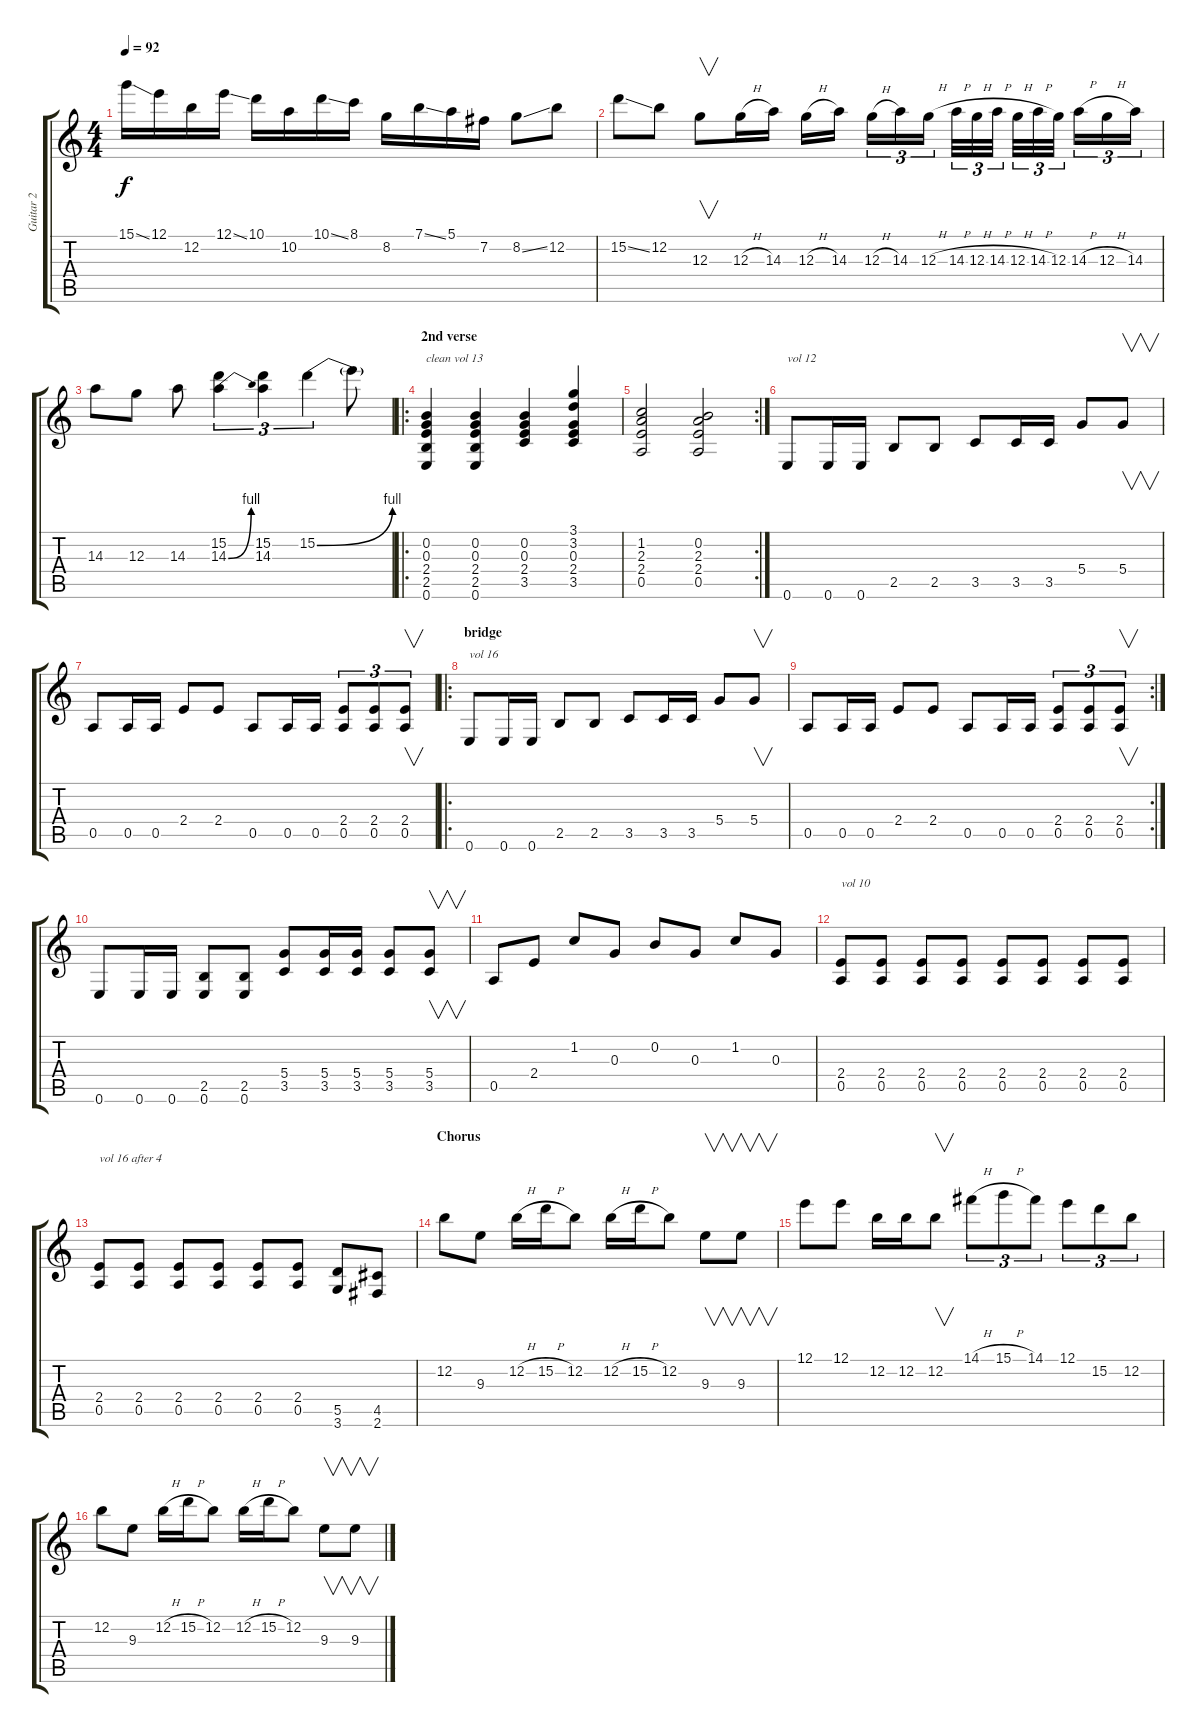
\track ("Guitar 2" "Guitar 2") {instrument electricguitarclean}
\staff {score tabs}
\tuning (E4 B3 G3 D3 A2 E2) {hide}
\ts (4 4)
\tempo 92
\clef g2
\ks c
15.1{ss}.16{dy f} 12.1.16 12.2.16 12.1{ss}.16 10.1.16 10.2.16 10.1{ss}.16 8.1.16 8.2.16 7.1{ss}.16 5.1.16 7.2.16 8.2{ss}.8 12.2.8 |
15.2{ss}.8 12.2.8 12.3.8{v} 12.3{h}.16 14.3.16 12.3{h}.16 14.3.16 12.3{h}.16{tu (3 2)} 14.3.16{tu (3 2)} 12.3{h}.16{tu (3 2)} 14.3{h}.32{tu (3 2)} 12.3{h}.32{tu (3 2)} 14.3{h}.32{tu (3 2)} 12.3{h}.32{tu (3 2)} 14.3{h}.32{tu (3 2)} 12.3.32{tu (3 2)} 14.3{h}.16{tu (3 2)} 12.3{h}.16{tu (3 2)} 14.3.16{tu (3 2)} |
14.3.8 12.3.8 14.3.8 (15.2 14.3{be (bend 0 0 60 4)}).4{tu (3 2)} (15.2 14.3).4{tu (3 2)} 15.2{be (bend 0 0 60 4)}.4{tu (3 2)} 15.2{t}.8 |
\ro
\section ("" "2nd verse")
(0.2 0.3 2.4 2.5 0.6).4{txt "clean vol 13" volume 13 instrument electricguitarclean} (0.2 0.3 2.4 2.5 0.6).4 (0.2 0.3 2.4 3.5).4 (3.1 3.2 0.3 2.4 3.5).4 |
\rc 2
(1.2 2.3 2.4 0.5).2 (0.2 2.3 2.4 0.5).2 |
0.6.8{txt "vol 12" volume 12 instrument distortionguitar} 0.6.16 0.6.16 2.5.8 2.5.8 3.5.8 3.5.16 3.5.16 5.4.8 5.4.8{v} |
0.5.8 0.5.16 0.5.16 2.4.8 2.4.8 0.5.8 0.5.16 0.5.16 (2.4 0.5).8{tu (3 2)} (2.4 0.5).8{tu (3 2)} (2.4 0.5).8{v tu (3 2)} |
\ro
\section ("" "bridge")
0.6.8{txt "vol 16" volume 16} 0.6.16 0.6.16 2.5.8 2.5.8 3.5.8 3.5.16 3.5.16 5.4.8 5.4.8{v} |
\rc 2
0.5.8 0.5.16 0.5.16 2.4.8 2.4.8 0.5.8 0.5.16 0.5.16 (2.4 0.5).8{tu (3 2)} (2.4 0.5).8{tu (3 2)} (2.4 0.5).8{v tu (3 2)} |
0.6.8 0.6.16 0.6.16 (2.5 0.6).8 (2.5 0.6).8 (5.4 3.5).8 (5.4 3.5).16 (5.4 3.5).16 (5.4 3.5).8 (5.4 3.5).8{v} |
0.5.8 2.4.8 1.2.8 0.3.8 0.2.8 0.3.8 1.2.8 0.3.8 |
(2.4 0.5).8{txt "vol 10" volume 10} (2.4 0.5).8 (2.4 0.5).8 (2.4 0.5).8 (2.4 0.5).8 (2.4 0.5).8 (2.4 0.5).8 (2.4 0.5).8 |
(2.4 0.5).8{txt "vol 16 after 4" volume 16} (2.4 0.5).8 (2.4 0.5).8 (2.4 0.5).8 (2.4 0.5).8 (2.4 0.5).8 (5.5 3.6).8 (4.5 2.6).8 |
\section ("" "Chorus")
12.2.8 9.3.8 12.2{h}.16 15.2{h}.16 12.2.8 12.2{h}.16 15.2{h}.16 12.2.8 9.3.8{v} 9.3.8{v} |
12.1.8 12.1.8 12.2.16 12.2.16 12.2.8{v} 14.1{h}.8{tu (3 2)} 15.1{h}.8{tu (3 2)} 14.1.8{tu (3 2)} 12.1.8{tu (3 2)} 15.2.8{tu (3 2)} 12.2.8{tu (3 2)} |
12.2.8 9.3.8 12.2{h}.16 15.2{h}.16 12.2.8 12.2{h}.16 15.2{h}.16 12.2.8 9.3.8{v} 9.3.8{v}
